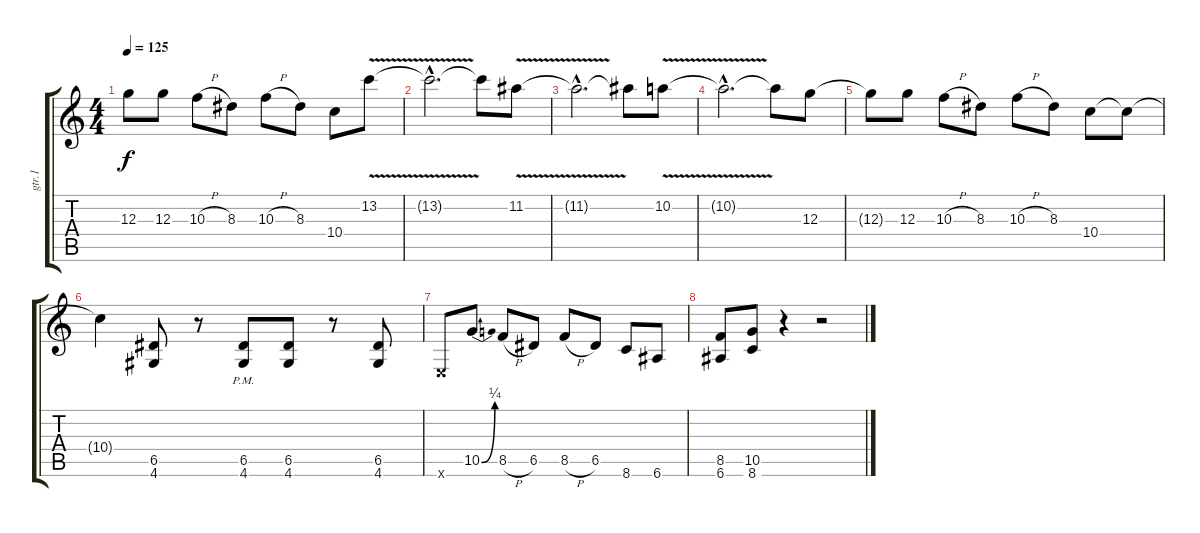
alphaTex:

\track ("gtr.1" "gtr.1") {instrument distortionguitar}
\staff {score tabs}
\tuning (E4 B3 G3 D3 A2 E2) {hide}
\ts (4 4)
\tempo 125
\clef g2
\ks c
12.3{t}.8{dy f} 12.3.8 10.3{h}.8 8.3.8 10.3{h}.8 8.3.8 10.4.8 13.2{v}.8 |
13.2{hac t}.2{d} 13.2{t}.8 11.2{v}.8 |
11.2{hac t}.2{d} 11.2{t}.8 10.2{v}.8 |
10.2{hac t}.2{d} 10.2{t}.8 12.3.8 |
12.3{t}.8 12.3.8 10.3{h}.8 8.3.8 10.3{h}.8 8.3.8 10.4.8 10.4{t}.8 |
10.4{t}.4 (6.5 4.6).8 r.8 (6.5{pm} 4.6{pm}).8 (6.5 4.6).8 r.8 (6.5 4.6).8 |
0.6{x}.8 10.5{be (bend 0 0 60 1)}.8 8.5{h}.8 6.5.8 8.5{h}.8 6.5.8 8.6.8 6.6.8 |
(8.5 6.6).8 (10.5 8.6).8 r.4 r.2
